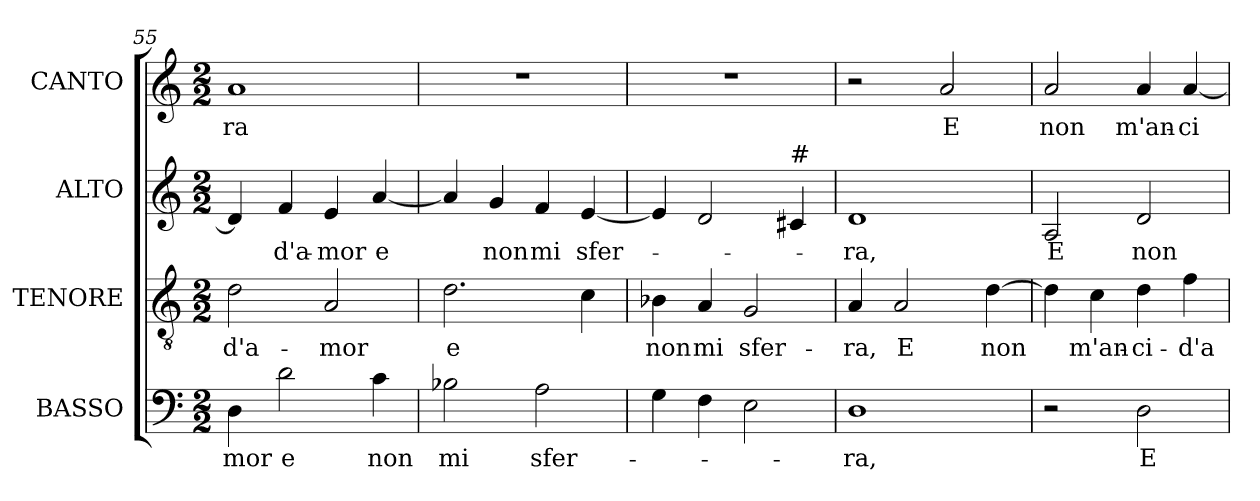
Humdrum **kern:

**kern	**text	**kern	**text	**kern	**text	**kern	**text
*part4	*part4	*part3	*part3	*part2	*part2	*part1	*part1
*staff4	*staff4	*staff3	*staff3	*staff2	*staff2	*staff1	*staff1
*I"BASSO	*	*I"TENORE	*	*I"ALTO	*	*I"CANTO	*
*	*	*I'T.	*	*	*	*	*
*clefF4	*	*clefGv2	*	*clefG2	*	*clefG2	*
*	*	*ITrd7c12	*	*	*	*	*
*k[]	*	*k[]	*	*k[]	*	*k[]	*
*C:	*	*C:	*	*C:	*	*C:	*
*M2/2	*	*M2/2	*	*M2/2	*	*M2/2	*
=55	=55	=55	=55	=55	=55	=55	=55
!	!LO:LY:b:color=#000000	!	!	!	!	!	!
!	!	!	!LO:LY:b:color=#000000	!	!	!	!
!	!	!	!	!	!	!	!LO:LY:b:color=#000000
4Di\	-mor	2Di\	-d'a-	4di/]	.	1ai	-ra
!	!LO:LY:b:color=#000000	!	!	!	!	!	!
!	!	!	!	!	!LO:LY:b:color=#000000	!	!
2di\	e	.	.	4fi/	-d'a-	.	.
!	!	!	!LO:LY:b:color=#000000	!	!	!	!
!	!	!	!	!	!LO:LY:b:color=#000000	!	!
.	.	2AAi/	-mor	4ei/	-mor	.	.
!	!LO:LY:b:color=#000000	!	!	!	!	!	!
!	!	!	!	!	!LO:LY:b:color=#000000	!	!
4ci\	non	.	.	[<4ai/	e	.	.
=56	=56	=56	=56	=56	=56	=56	=56
!	!LO:LY:b:color=#000000	!	!	!	!	!	!
!	!	!	!LO:LY:b:color=#000000	!	!	!	!
2B-i\	mi	2.Di\	e	4ai/]	.	1r	.
!	!	!	!	!	!LO:LY:b:color=#000000	!	!
.	.	.	.	4gi/	non	.	.
!	!LO:LY:b:color=#000000	!	!	!	!	!	!
!	!	!	!	!	!LO:LY:b:color=#000000	!	!
2Ai\	sfer-	.	.	4fi/	mi	.	.
!	!	!	!	!	!LO:LY:b:color=#000000	!	!
.	.	4Ci\	.	[<4ei/	sfer-	.	.
=57	=57	=57	=57	=57	=57	=57	=57
!	!	!	!LO:LY:b:color=#000000	!	!	!	!
4Gi\	.	4BB-i\	non	4ei/]	.	1r	.
!	!	!	!LO:LY:b:color=#000000	!	!	!	!
4Fi\	.	4AAi/	mi	2di/	.	.	.
!	!	!	!LO:LY:b:color=#000000	!	!	!	!
2Ei\	.	2GGi/	sfer-	.	.	.	.
!	!	!	!	!LO:TX:a:t=#	!	!	!
.	.	.	.	4c#i/	.	.	.
=58	=58	=58	=58	=58	=58	=58	=58
!	!LO:LY:b:color=#000000	!	!	!	!	!	!
!	!	!	!LO:LY:b:color=#000000	!	!	!	!
!	!	!	!	!	!LO:LY:b:color=#000000	!	!
1Di	-ra,	4AAi/	-ra,	1di	-ra,	2r	.
!	!	!	!LO:LY:b:color=#000000	!	!	!	!
.	.	2AAi/	E	.	.	.	.
!	!	!	!	!	!	!	!LO:LY:b:color=#000000
.	.	.	.	.	.	2ai/	E
!	!	!	!LO:LY:b:color=#000000	!	!	!	!
.	.	[>4Di\	non	.	.	.	.
=59	=59	=59	=59	=59	=59	=59	=59
!	!	!	!	!	!LO:LY:b:color=#000000	!	!
!	!	!	!	!	!	!	!LO:LY:b:color=#000000
2r	.	4Di\]	.	2Ai/	E	2ai/	non
!	!	!	!LO:LY:b:color=#000000	!	!	!	!
.	.	4Ci\	m'an-	.	.	.	.
!	!LO:LY:b:color=#000000	!	!	!	!	!	!
!	!	!	!LO:LY:b:color=#000000	!	!	!	!
!	!	!	!	!	!LO:LY:b:color=#000000	!	!
!	!	!	!	!	!	!	!LO:LY:b:color=#000000
2Di\	E	4Di\	-ci-	2di/	non	4ai/	m'an-
!	!	!	!LO:LY:b:color=#000000	!	!	!	!
!	!	!	!	!	!	!	!LO:LY:b:color=#000000
.	.	4Fi\	-d'a-	.	.	[<4ai/	-ci-
=	=	=	=	=	=	=	=
*-	*-	*-	*-	*-	*-	*-	*-
